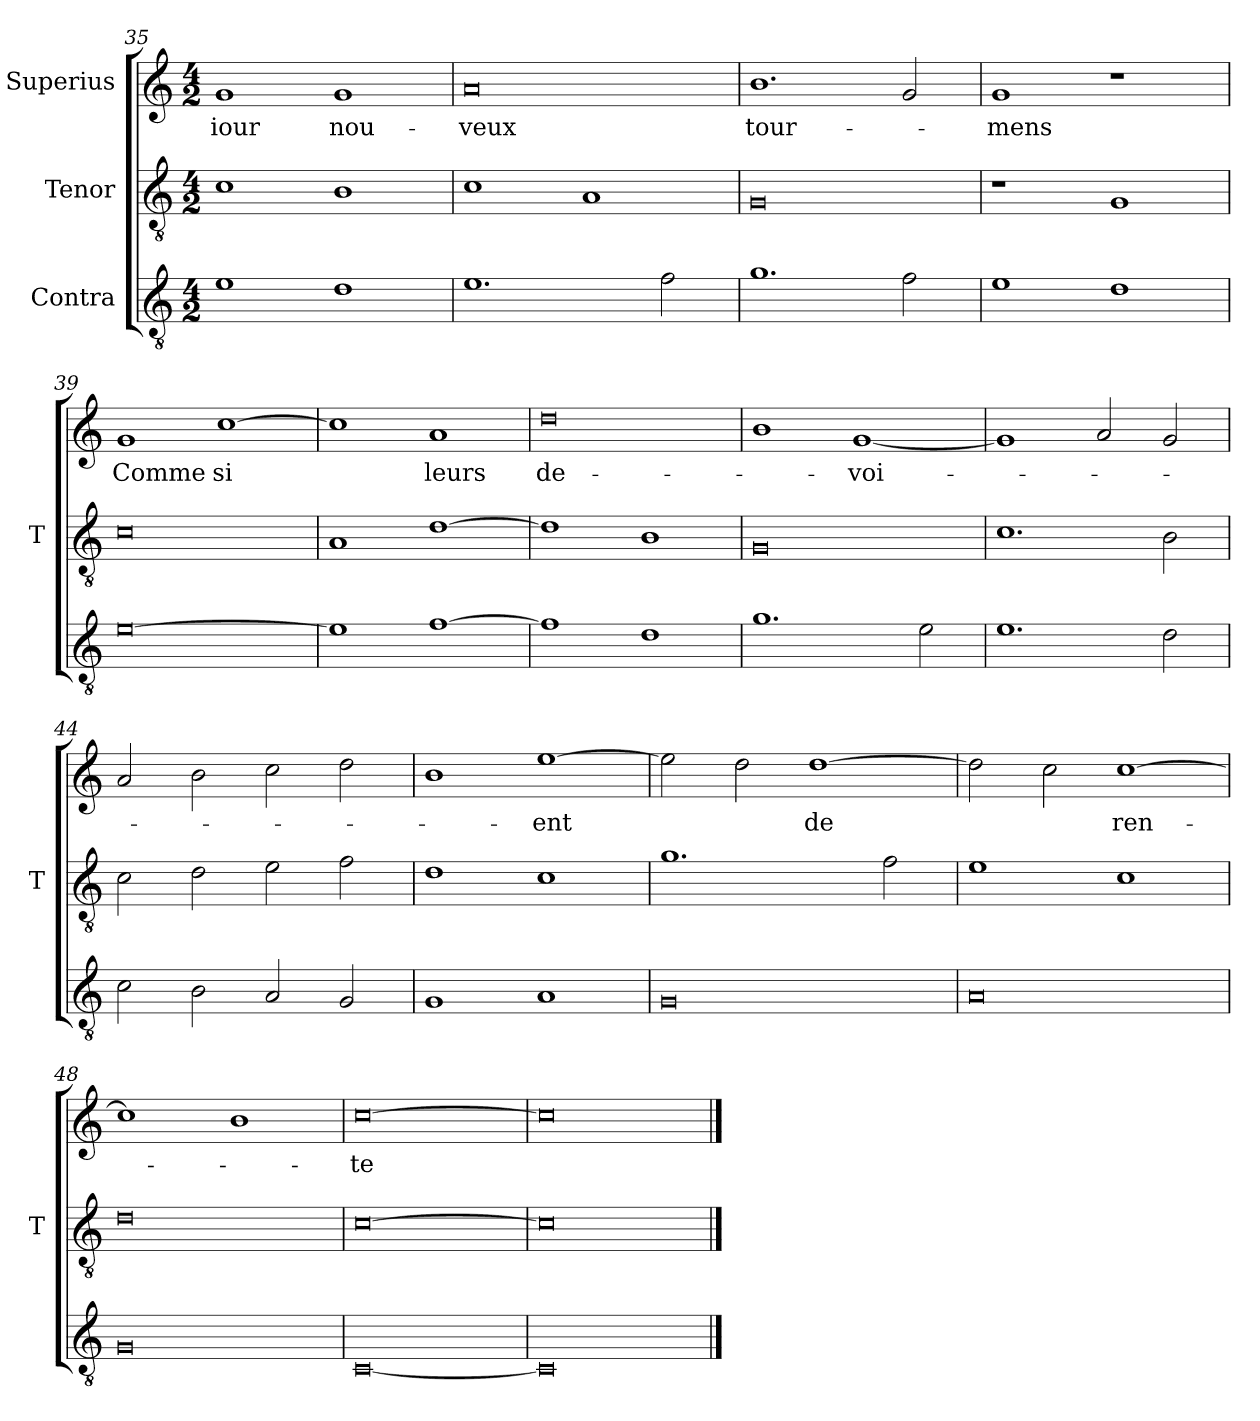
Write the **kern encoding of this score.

**kern	**kern	**kern	**text
*part3	*part2	*part1	*part1
*staff3	*staff2	*staff1	*staff1
*I"Contra	*I"Tenor	*I"Superius	*
*	*I'T	*	*
*clefGv2	*clefGv2	*clefG2	*
*M4/2	*M4/2	*M4/2	*
=35	=35	=35	=35
1e	1c	1g	-iour
1d	1B	1g	nou-
=36	=36	=36	=36
1.e	1c	0a	-veux
.	1A	.	.
2f	.	.	.
=37	=37	=37	=37
1.g	0G	1.b	tour-
2f	.	2g	.
=38	=38	=38	=38
1e	1r	1g	-mens
1d	1G	1r	.
=39	=39	=39	=39
[0e	0c	1g	-Comme
.	.	[1cc	-si
=40	=40	=40	=40
1e]	1A	1cc]	.
[1f	[1d	1a	-leurs
=41	=41	=41	=41
1f]	1d]	0dd	de-
1d	1B	.	.
=42	=42	=42	=42
1.g	0G	1b	.
.	.	[1g	-voi-
2e	.	.	.
=43	=43	=43	=43
1.e	1.c	1g]	.
.	.	2a	.
2d	2B	2g	.
=44	=44	=44	=44
2c	2c	2a	.
2B	2d	2b	.
2A	2e	2cc	.
2G	2f	2dd	.
=45	=45	=45	=45
1G	1d	1b	.
1A	1c	[1ee	-ent
=46	=46	=46	=46
0G	1.g	2ee]	.
.	.	2dd	.
.	.	[1dd	-de
.	2f	.	.
=47	=47	=47	=47
0A	1e	2dd]	.
.	.	2cc	.
.	1c	[1cc	ren-
=48	=48	=48	=48
0G	0d	1cc]	.
.	.	1b	.
=49	=49	=49	=49
[0C	[0c	[0cc	-te
=50	=50	=50	=50
0C]	0c]	0cc]	.
==	==	==	==
*-	*-	*-	*-
